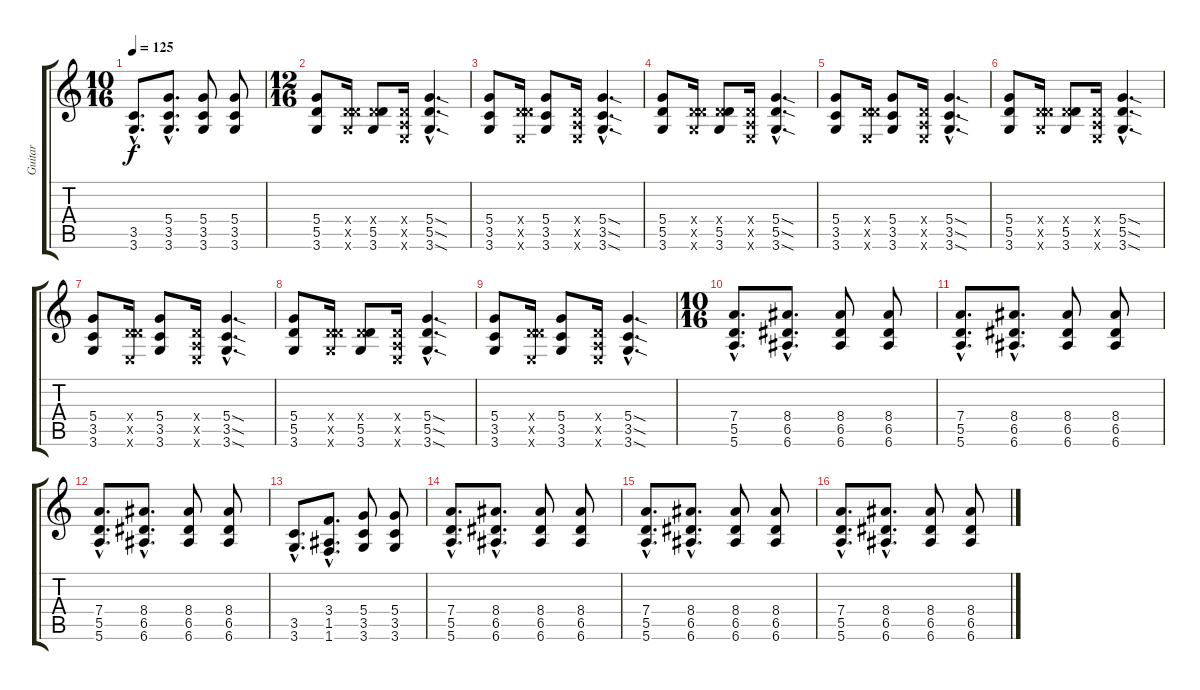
\track ("Guitar" "Guitar") {instrument overdrivenguitar}
\staff {score tabs}
\tuning (E4 B3 G3 D3 A2 E2) {hide}
\ts (10 16)
\tempo 125
\clef g2
\ks c
(3.5{hac} 3.6).8{d dy f} (5.4{hac} 3.5{hac} 3.6{hac}).8{d} (5.4 3.5 3.6).8 (5.4 3.5 3.6).8 |
\ts (12 16)
(5.4 5.5 3.6).8{volume 14} (0.4{x} 5.5{x} 3.6{x}).16 (0.4{x} 5.5 3.6).8 (0.4{x} 0.5{x} 0.6{x}).16 (5.4{sod hac} 5.5{sod hac} 3.6{sod hac}).4{d} |
(5.4 3.5 3.6).8 (0.4{x} 5.5{x} 0.6{x}).16 (5.4 3.5 3.6).8 (0.4{x} 0.5{x} 0.6{x}).16 (5.4{sod hac} 3.5{sod hac} 3.6{sod hac}).4{d} |
(5.4 5.5 3.6).8 (0.4{x} 5.5{x} 3.6{x}).16 (0.4{x} 5.5 3.6).8 (0.4{x} 0.5{x} 0.6{x}).16 (5.4{sod hac} 5.5{sod hac} 3.6{sod hac}).4{d} |
(5.4 3.5 3.6).8 (0.4{x} 5.5{x} 0.6{x}).16 (5.4 3.5 3.6).8 (0.4{x} 0.5{x} 0.6{x}).16 (5.4{sod hac} 3.5{sod hac} 3.6{sod hac}).4{d} |
(5.4 5.5 3.6).8{volume 14} (0.4{x} 5.5{x} 3.6{x}).16 (0.4{x} 5.5 3.6).8 (0.4{x} 0.5{x} 0.6{x}).16 (5.4{sod hac} 5.5{sod hac} 3.6{sod hac}).4{d} |
(5.4 3.5 3.6).8 (0.4{x} 5.5{x} 0.6{x}).16 (5.4 3.5 3.6).8 (0.4{x} 0.5{x} 0.6{x}).16 (5.4{sod hac} 3.5{sod hac} 3.6{sod hac}).4{d} |
(5.4 5.5 3.6).8 (0.4{x} 5.5{x} 3.6{x}).16 (0.4{x} 5.5 3.6).8 (0.4{x} 0.5{x} 0.6{x}).16 (5.4{sod hac} 5.5{sod hac} 3.6{sod hac}).4{d} |
(5.4 3.5 3.6).8 (0.4{x} 5.5{x} 0.6{x}).16 (5.4 3.5 3.6).8 (0.4{x} 0.5{x} 0.6{x}).16 (5.4{sod hac} 3.5{sod hac} 3.6{sod hac}).4{d} |
\ts (10 16)
(7.4{hac} 5.5{hac} 5.6).8{d} (8.4{hac} 6.5{hac} 6.6{hac}).8{d} (8.4 6.5 6.6).8 (8.4 6.5 6.6).8 |
(7.4{hac} 5.5{hac} 5.6).8{d} (8.4{hac} 6.5{hac} 6.6{hac}).8{d} (8.4 6.5 6.6).8 (8.4 6.5 6.6).8 |
(7.4{hac} 5.5{hac} 5.6).8{d} (8.4{hac} 6.5{hac} 6.6{hac}).8{d} (8.4 6.5 6.6).8 (8.4 6.5 6.6).8 |
(3.5{hac} 3.6).8{d} (3.4{hac} 1.5{hac} 1.6{hac}).8{d} (5.4 3.5 3.6).8 (5.4 3.5 3.6).8 |
(7.4{hac} 5.5{hac} 5.6).8{d} (8.4{hac} 6.5{hac} 6.6{hac}).8{d} (8.4 6.5 6.6).8 (8.4 6.5 6.6).8 |
(7.4{hac} 5.5{hac} 5.6).8{d} (8.4{hac} 6.5{hac} 6.6{hac}).8{d} (8.4 6.5 6.6).8 (8.4 6.5 6.6).8 |
(7.4{hac} 5.5{hac} 5.6).8{d} (8.4{hac} 6.5{hac} 6.6{hac}).8{d} (8.4 6.5 6.6).8 (8.4 6.5 6.6).8
